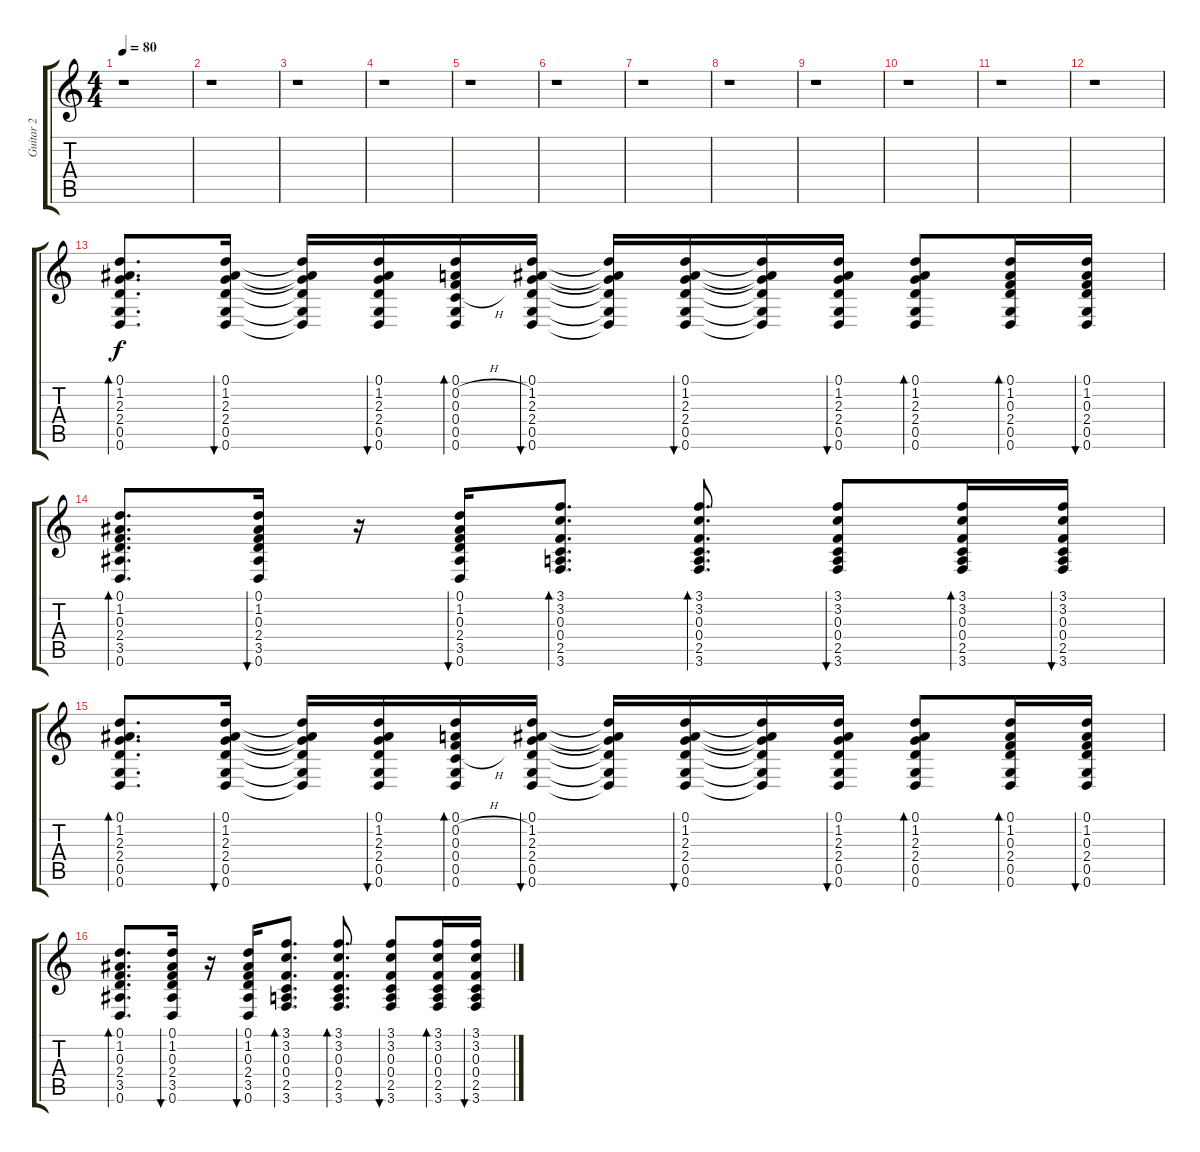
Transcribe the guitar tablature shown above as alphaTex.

\track ("Guitar 2" "Guitar 2") {instrument acousticguitarsteel}
\staff {score tabs}
\tuning (D4 A3 F3 C3 G2 D2) {hide}
\ts (4 4)
\tempo 80
\clef g2
\ks c
r.1{dy f} |
r.1 |
r.1 |
r.1 |
r.1 |
r.1 |
r.1 |
r.1 |
r.1 |
r.1 |
r.1 |
r.1 |
(0.1 1.2 2.3 2.4 0.5 0.6).8{d bd 30} (0.1 1.2 2.3 2.4 0.5 0.6).16{bu 30} (0.1{t} 1.2{t} 2.3{t} 2.4{t} 0.5{t} 0.6{t}).16 (0.1 1.2 2.3 2.4 0.5 0.6).16{bu 30} (0.1 0.2{h} 0.3{h} 0.4{h} 0.5 0.6).16{bd 30} (0.1 1.2 2.3 2.4 0.5 0.6).16{bu 30} (0.1{t} 1.2{t} 2.3{t} 2.4{t} 0.5{t} 0.6{t}).16 (0.1 1.2 2.3 2.4 0.5 0.6).16{bu 30} (0.1{t} 1.2{t} 2.3{t} 2.4{t} 0.5{t} 0.6{t}).16 (0.1 1.2 2.3 2.4 0.5 0.6).16{bu 30} (0.1 1.2 2.3 2.4 0.5 0.6).8{bd 30} (0.1 1.2 0.3 2.4 0.5 0.6).16{bd 30} (0.1 1.2 0.3 2.4 0.5 0.6).16{bu 30} |
(0.1 1.2 0.3 2.4 3.5 0.6).8{d bd 30} (0.1 1.2 0.3 2.4 3.5 0.6).16{bu 30} r.16 (0.1 1.2 0.3 2.4 3.5 0.6).16{bu 30} (3.1 3.2 0.3 0.4 2.5 3.6).8{d bd 30} (3.1 3.2 0.3 0.4 2.5 3.6).8{d bd 30} (3.1 3.2 0.3 0.4 2.5 3.6).8{bu 30} (3.1 3.2 0.3 0.4 2.5 3.6).16{bd 30} (3.1 3.2 0.3 0.4 2.5 3.6).16{bu 30} |
(0.1 1.2 2.3 2.4 0.5 0.6).8{d bd 30} (0.1 1.2 2.3 2.4 0.5 0.6).16{bu 30} (0.1{t} 1.2{t} 2.3{t} 2.4{t} 0.5{t} 0.6{t}).16 (0.1 1.2 2.3 2.4 0.5 0.6).16{bu 30} (0.1 0.2{h} 0.3{h} 0.4{h} 0.5 0.6).16{bd 30} (0.1 1.2 2.3 2.4 0.5 0.6).16{bu 30} (0.1{t} 1.2{t} 2.3{t} 2.4{t} 0.5{t} 0.6{t}).16 (0.1 1.2 2.3 2.4 0.5 0.6).16{bu 30} (0.1{t} 1.2{t} 2.3{t} 2.4{t} 0.5{t} 0.6{t}).16 (0.1 1.2 2.3 2.4 0.5 0.6).16{bu 30} (0.1 1.2 2.3 2.4 0.5 0.6).8{bd 30} (0.1 1.2 0.3 2.4 0.5 0.6).16{bd 30} (0.1 1.2 0.3 2.4 0.5 0.6).16{bu 30} |
(0.1 1.2 0.3 2.4 3.5 0.6).8{d bd 30} (0.1 1.2 0.3 2.4 3.5 0.6).16{bu 30} r.16 (0.1 1.2 0.3 2.4 3.5 0.6).16{bu 30} (3.1 3.2 0.3 0.4 2.5 3.6).8{d bd 30} (3.1 3.2 0.3 0.4 2.5 3.6).8{d bd 30} (3.1 3.2 0.3 0.4 2.5 3.6).8{bu 30} (3.1 3.2 0.3 0.4 2.5 3.6).16{bd 30} (3.1 3.2 0.3 0.4 2.5 3.6).16{bu 30}
